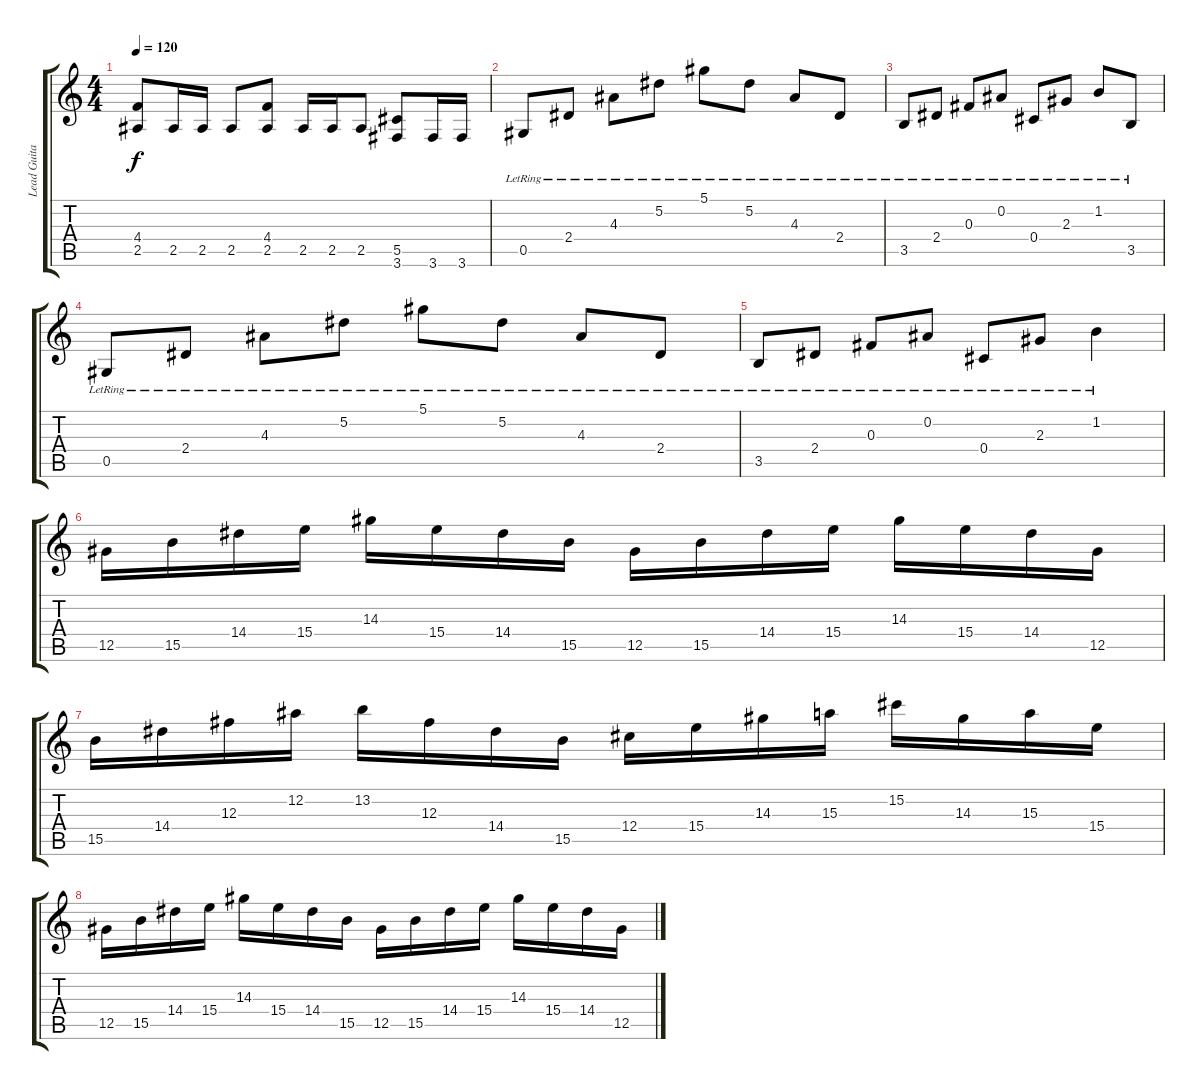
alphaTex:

\track ("Lead Guitar" "Lead Guita") {instrument distortionguitar}
\staff {score tabs}
\tuning (Eb4 Bb3 Gb3 Db3 Ab2 Eb2) {hide}
\ts (4 4)
\tempo 120
\clef g2
\ks c
(4.4 2.5).8{dy f} 2.5.16 2.5.16 2.5.8 (4.4 2.5).8 2.5.16 2.5.16 2.5.8 (5.5 3.6).8 3.6.16 3.6.16 |
0.5{lr}.8{instrument acousticguitarsteel} 2.4{lr}.8 4.3{lr}.8 5.2{lr}.8 5.1{lr}.8 5.2{lr}.8 4.3{lr}.8 2.4{lr}.8 |
3.5{lr}.8 2.4{lr}.8 0.3{lr}.8 0.2{lr}.8 0.4{lr}.8 2.3{lr}.8 1.2{lr}.8 3.5{lr}.8 |
0.5{lr}.8{instrument acousticguitarsteel} 2.4{lr}.8 4.3{lr}.8 5.2{lr}.8 5.1{lr}.8 5.2{lr}.8 4.3{lr}.8 2.4{lr}.8 |
3.5{lr}.8 2.4{lr}.8 0.3{lr}.8 0.2{lr}.8 0.4{lr}.8 2.3{lr}.8 1.2{lr}.4 |
12.5.16{instrument distortionguitar} 15.5.16 14.4.16 15.4.16 14.3.16 15.4.16 14.4.16 15.5.16 12.5.16 15.5.16 14.4.16 15.4.16 14.3.16 15.4.16 14.4.16 12.5.16 |
15.5.16 14.4.16 12.3.16 12.2.16 13.2.16 12.3.16 14.4.16 15.5.16 12.4.16 15.4.16 14.3.16 15.3.16 15.2.16 14.3.16 15.3.16 15.4.16 |
12.5.16{instrument distortionguitar} 15.5.16 14.4.16 15.4.16 14.3.16 15.4.16 14.4.16 15.5.16 12.5.16 15.5.16 14.4.16 15.4.16 14.3.16 15.4.16 14.4.16 12.5.16
